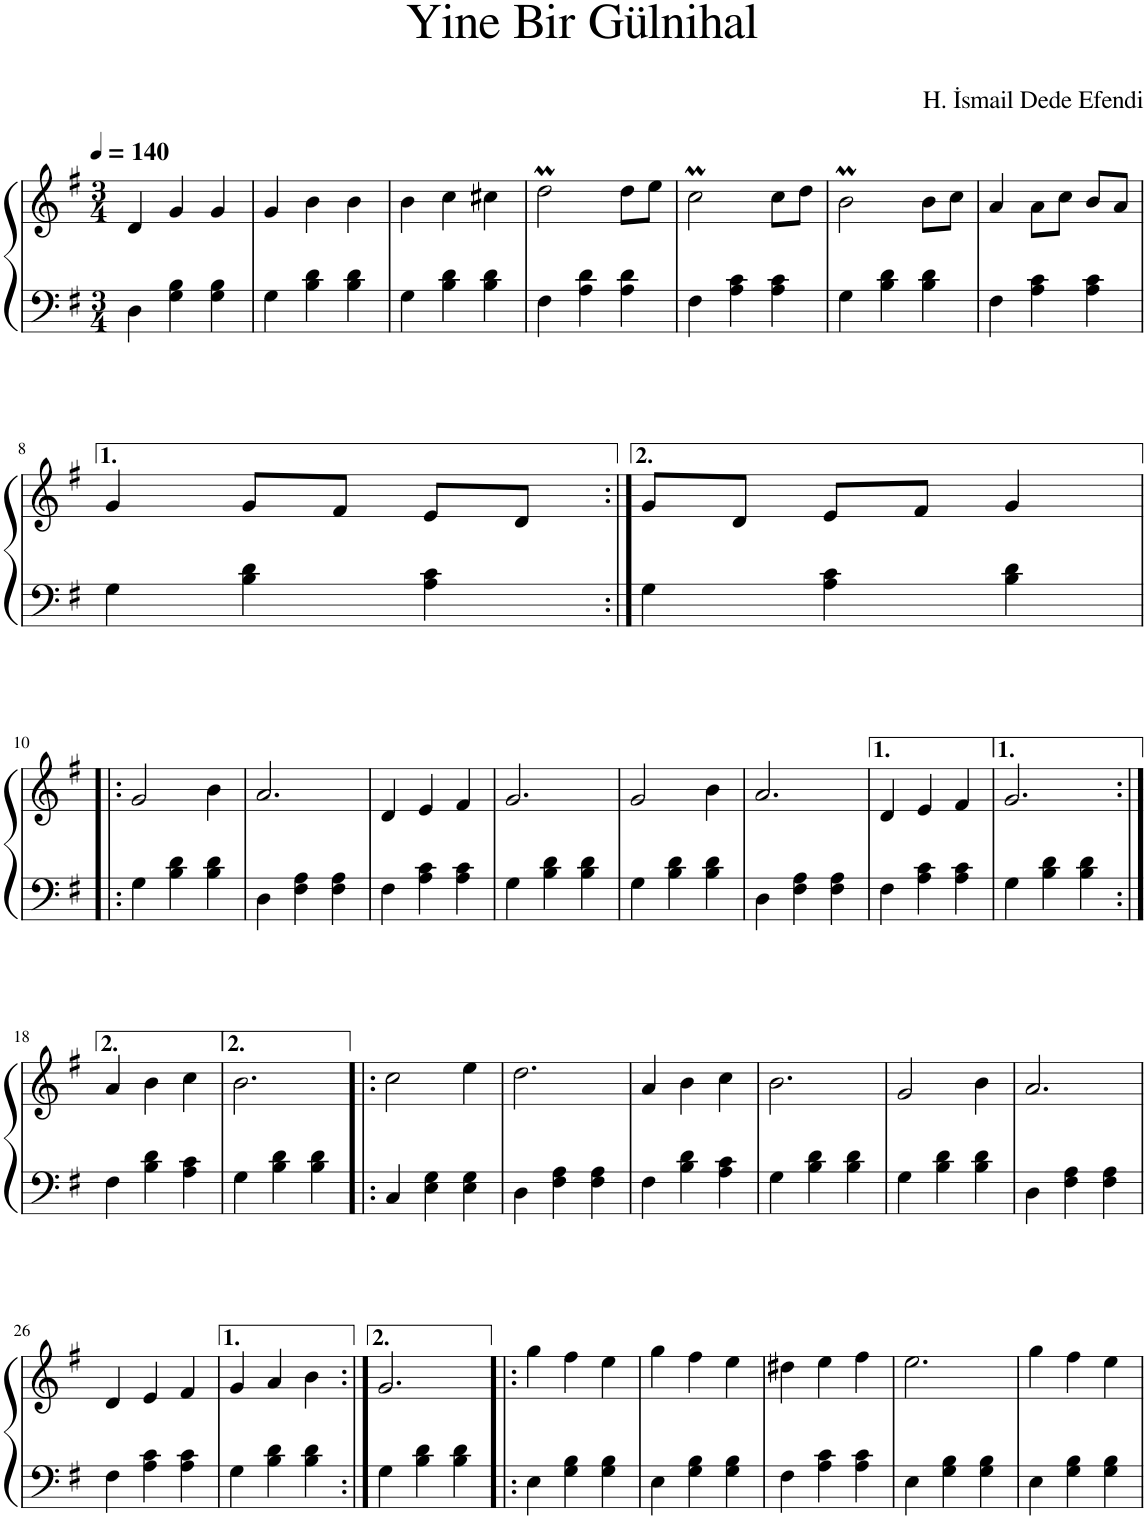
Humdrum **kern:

**kern	**kern
*part1	*part1
*staff2	*staff1
*I"Piano	*
*I'Pno.	*
*clefF4	*clefG2
*k[f#]	*k[f#]
*M3/4	*M3/4
*MM140	*MM140
=1	=1
4D\	4d/
4G\ 4B\	4g/
4G\ 4B\	4g/
=2	=2
4G\	4g/
4B\ 4d\	4b\
4B\ 4d\	4b\
=3	=3
4G\	4b\
4B\ 4d\	4cc\
4B\ 4d\	4cc#X\
=4	=4
4F#\	2ddM\
4A\ 4d\	.
4A\ 4d\	8dd\L
.	8ee\J
=5	=5
4F#\	2ccM\
4A\ 4c\	.
4A\ 4c\	8cc\L
.	8dd\J
=6	=6
4G\	2bm\
4B\ 4d\	.
4B\ 4d\	8b\L
.	8cc\J
=7	=7
4F#\	4a/
4A\ 4c\	8a\L
.	8cc\J
4A\ 4c\	8b/L
.	8a/J
!!LO:LB:g=z
=8	=8
4G\	4g/
4B\ 4d\	8g/L
.	8f#/J
4A\ 4c\	8e/L
.	8d/J
=9:|!	=9:|!
4G\	8g/L
.	8d/J
4A\ 4c\	8e/L
.	8f#/J
4B\ 4d\	4g/
!!LO:LB:g=z
=10!|:	=10!|:
4G\	2g/
4B\ 4d\	.
4B\ 4d\	4b\
=11	=11
4D\	2.a/
4F#\ 4A\	.
4F#\ 4A\	.
=12	=12
4F#\	4d/
4A\ 4c\	4e/
4A\ 4c\	4f#/
=13	=13
4G\	2.g/
4B\ 4d\	.
4B\ 4d\	.
=14	=14
4G\	2g/
4B\ 4d\	.
4B\ 4d\	4b\
=15	=15
4D\	2.a/
4F#\ 4A\	.
4F#\ 4A\	.
=16	=16
4F#\	4d/
4A\ 4c\	4e/
4A\ 4c\	4f#/
=17	=17
4G\	2.g/
4B\ 4d\	.
4B\ 4d\	.
!!LO:LB:g=z
=18:|!	=18:|!
4F#\	4a/
4B\ 4d\	4b\
4A\ 4c\	4cc\
=19	=19
4G\	2.b\
4B\ 4d\	.
4B\ 4d\	.
=20!|:	=20!|:
4C/	2cc\
4E\ 4G\	.
4E\ 4G\	4ee\
=21	=21
4D\	2.dd\
4F#\ 4A\	.
4F#\ 4A\	.
=22	=22
4F#\	4a/
4B\ 4d\	4b\
4A\ 4c\	4cc\
=23	=23
4G\	2.b\
4B\ 4d\	.
4B\ 4d\	.
=24	=24
4G\	2g/
4B\ 4d\	.
4B\ 4d\	4b\
=25	=25
4D\	2.a/
4F#\ 4A\	.
4F#\ 4A\	.
!!LO:LB:g=z
=26	=26
4F#\	4d/
4A\ 4c\	4e/
4A\ 4c\	4f#/
=27	=27
4G\	4g/
4B\ 4d\	4a/
4B\ 4d\	4b\
=28:|!	=28:|!
4G\	2.g/
4B\ 4d\	.
4B\ 4d\	.
=29!|:	=29!|:
4E\	4gg\
4G\ 4B\	4ff#\
4G\ 4B\	4ee\
=30	=30
4E\	4gg\
4G\ 4B\	4ff#\
4G\ 4B\	4ee\
=31	=31
4F#\	4dd#X\
4A\ 4c\	4ee\
4A\ 4c\	4ff#\
=32	=32
4E\	2.ee\
4G\ 4B\	.
4G\ 4B\	.
=33	=33
4E\	4gg\
4G\ 4B\	4ff#\
4G\ 4B\	4ee\
=	=
*-	*-
